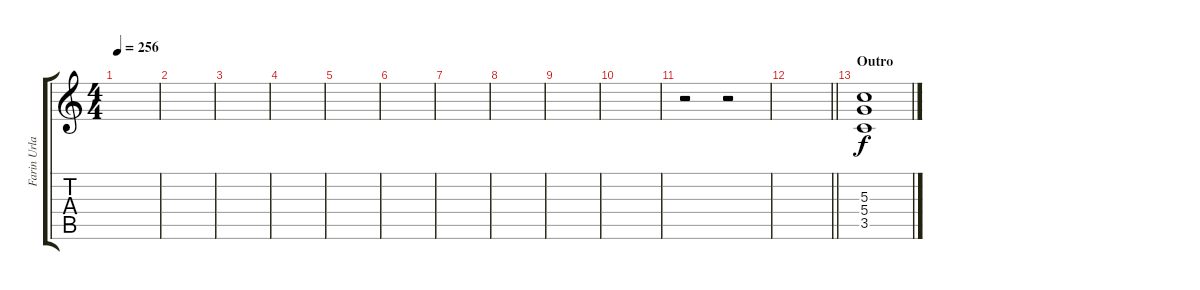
\track ("Farin Urlaub II" "Farin Urla") {instrument distortionguitar}
\staff {score tabs}
\tuning (E4 B3 G3 D3 A2 E2) {hide}
\ts (4 4)
\tempo 256
\clef g2
\ks c
|
|
|
|
|
|
|
|
|
|
r.2 r.2 |
\barLineRight lightlight
|
\section ("" "Outro ")
(5.3 5.4 3.5).1
